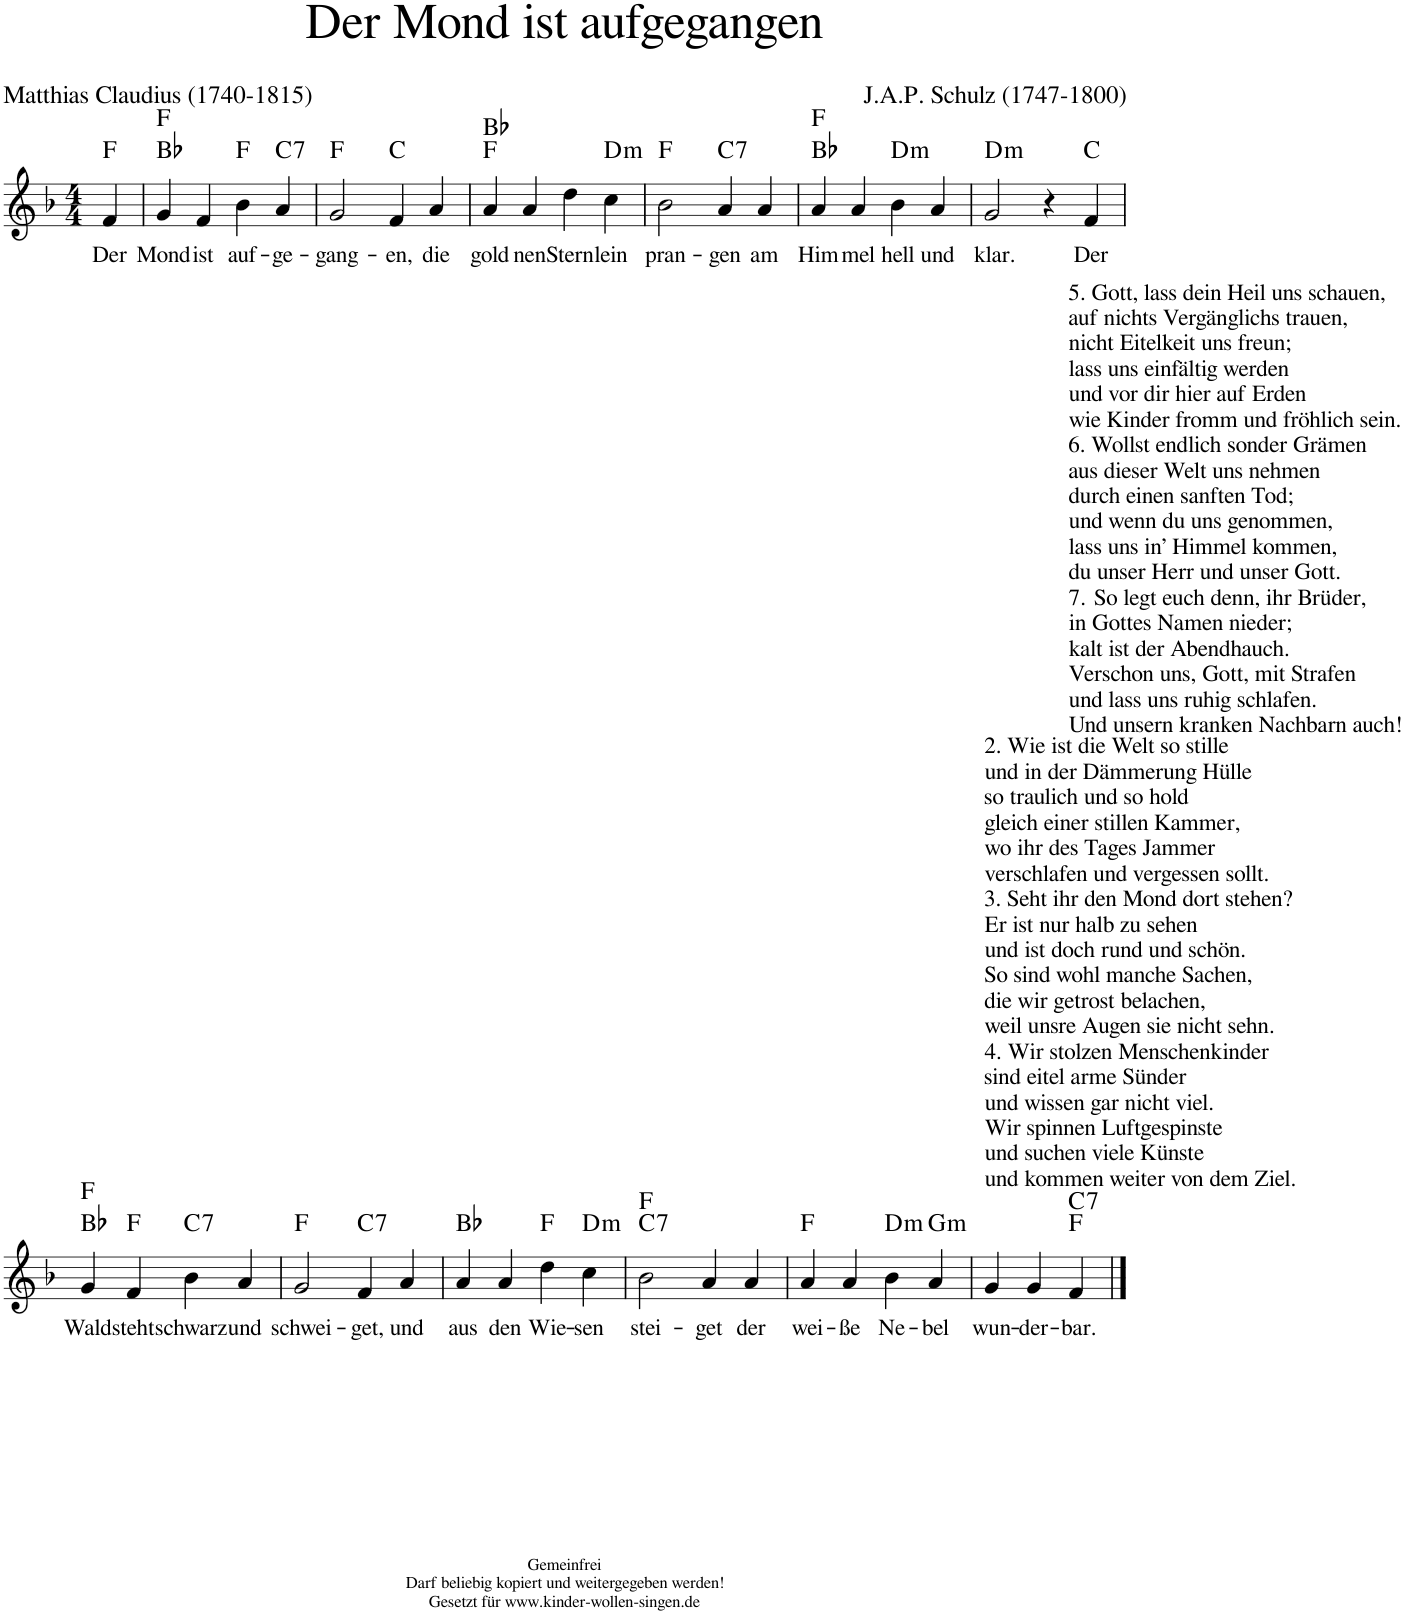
**kern	**text	**harte
*part1	*part1	*part1
*staff1	*staff1	*
*I"Voice	*	*
*clefG2	*	*
*k[b-]	*	*
*M4/4	*	*
=1	=1	=1
!	!LO:LY:b	!
4f/	Der	F:maj
=2	=2	=2
!	!LO:LY:b	!
4g/	Mond	Bb:maj F:maj
!	!LO:LY:b	!
4f/	ist	.
!	!LO:LY:b	!
4b-\	auf-	F:maj
!	!LO:LY:b	!LO:H:kt=7
4a/	-ge-	C:7
=3	=3	=3
!	!LO:LY:b	!
2g/	-gang-	F:maj
!	!LO:LY:b	!
4f/	-en,	C:maj
!	!LO:LY:b	!
4a/	die	.
=4	=4	=4
!	!LO:LY:b	!
4a/	gold-	F:maj Bb:maj
!	!LO:LY:b	!
4a/	-nen	.
!	!LO:LY:b	!
4dd\	Stern-	.
!	!LO:LY:b	!LO:H:kt=m
4cc\	-lein	D:min
=5	=5	=5
!	!LO:LY:b	!
2b-\	pran-	F:maj
!	!LO:LY:b	!LO:H:kt=7
4a/	-gen	C:7
!	!LO:LY:b	!
4a/	am	.
=6	=6	=6
!	!LO:LY:b	!
4a/	Him-	Bb:maj F:maj
!	!LO:LY:b	!
4a/	-mel	.
!	!LO:LY:b	!LO:H:kt=m
4b-\	hell	D:min
!	!LO:LY:b	!
4a/	und	.
=7	=7	=7
!	!LO:LY:b	!LO:H:kt=m
2g/	klar.	D:min
4r	.	.
!	!LO:LY:b	!
4f/	Der	C:maj
!!LO:LB:g=z
=8	=8	=8
!	!LO:LY:b	!
4g/	Wald	Bb:maj F:maj
!	!LO:LY:b	!
4f/	steht	F:maj
!	!LO:LY:b	!LO:H:kt=7
4b-\	schwarz	C:7
!	!LO:LY:b	!
4a/	und	.
=9	=9	=9
!	!LO:LY:b	!
2g/	schwei-	F:maj
!	!LO:LY:b	!LO:H:kt=7
4f/	-get,	C:7
!	!LO:LY:b	!
4a/	und	.
=10	=10	=10
!	!LO:LY:b	!
4a/	aus	Bb:maj
!	!LO:LY:b	!
4a/	den	.
!	!LO:LY:b	!
4dd\	Wie-	F:maj
!	!LO:LY:b	!LO:H:kt=m
4cc\	-sen	D:min
=11	=11	=11
!	!LO:LY:b	!LO:H:n=1:kt=7
2b-\	stei-	C:7 F:maj
!	!LO:LY:b	!
4a/	-get	.
!	!LO:LY:b	!
4a/	der	.
=12	=12	=12
!	!LO:LY:b	!
4a/	wei-	F:maj
!	!LO:LY:b	!
4a/	-ße	.
!	!LO:LY:b	!LO:H:kt=m
4b-\	Ne-	D:min
!	!LO:LY:b	!LO:H:kt=m
4a/	-bel	G:min
=13	=13	=13
!LO:TX:a:t=2. Wie ist die Welt so stille	!	!
!LO:TX:a:t=und in der Dämmerung Hülle	!	!
!LO:TX:a:t=so traulich und so hold	!	!
!LO:TX:a:t=gleich einer stillen Kammer,	!	!
!LO:TX:a:t=wo ihr des Tages Jammer	!	!
!LO:TX:a:t=verschlafen und vergessen sollt.	!	!
!LO:TX:a:t=3. Seht ihr den Mond dort stehen?	!	!
!LO:TX:a:t=Er ist nur halb zu sehen	!	!
!LO:TX:a:t=und ist doch rund und schön.	!	!
!LO:TX:a:t=So sind wohl manche Sachen,	!	!
!LO:TX:a:t=die wir getrost belachen,	!	!
!LO:TX:a:t=weil unsre Augen sie nicht sehn.	!	!
!LO:TX:a:t=4. Wir stolzen Menschenkinder	!	!
!LO:TX:a:t=sind eitel arme Sünder	!	!
!LO:TX:a:t=und wissen gar nicht viel.	!	!
!LO:TX:a:t=Wir spinnen Luftgespinste	!	!
!LO:TX:a:t=und suchen viele Künste	!	!
!LO:TX:a:t=und kommen weiter von dem Ziel.	!	!
!	!LO:LY:b	!
4g/	wun-	.
!	!LO:LY:b	!
4g/	-der-	.
!LO:TX:a:t=5. Gott, lass dein Heil uns schauen,	!	!
!LO:TX:a:t=auf nichts Vergänglichs trauen,	!	!
!LO:TX:a:t=nicht Eitelkeit uns freun;	!	!
!LO:TX:a:t=lass uns einfältig werden	!	!
!LO:TX:a:t=und vor dir hier auf Erden	!	!
!LO:TX:a:t=wie Kinder fromm und fröhlich sein.	!	!
!LO:TX:a:t=6. Wollst endlich sonder Grämen	!	!
!LO:TX:a:t=aus dieser Welt uns nehmen	!	!
!LO:TX:a:t=durch einen sanften Tod;	!	!
!LO:TX:a:t=und wenn du uns genommen,	!	!
!LO:TX:a:t=lass uns in’ Himmel kommen,	!	!
!LO:TX:a:t=du unser Herr und unser Gott.	!	!
!LO:TX:a:t=7.  So legt euch denn, ihr Brüder,	!	!
!LO:TX:a:t=in Gottes Namen nieder;	!	!
!LO:TX:a:t=kalt ist der Abendhauch.	!	!
!LO:TX:a:t=Verschon uns, Gott, mit Strafen	!	!
!LO:TX:a:t=und lass uns ruhig schlafen.	!	!
!LO:TX:a:t=Und unsern kranken Nachbarn auch!	!	!
!	!LO:LY:b	!LO:H:n=2:kt=7
4f/	-bar.	F:maj C:7
==	==	==
*-	*-	*-
